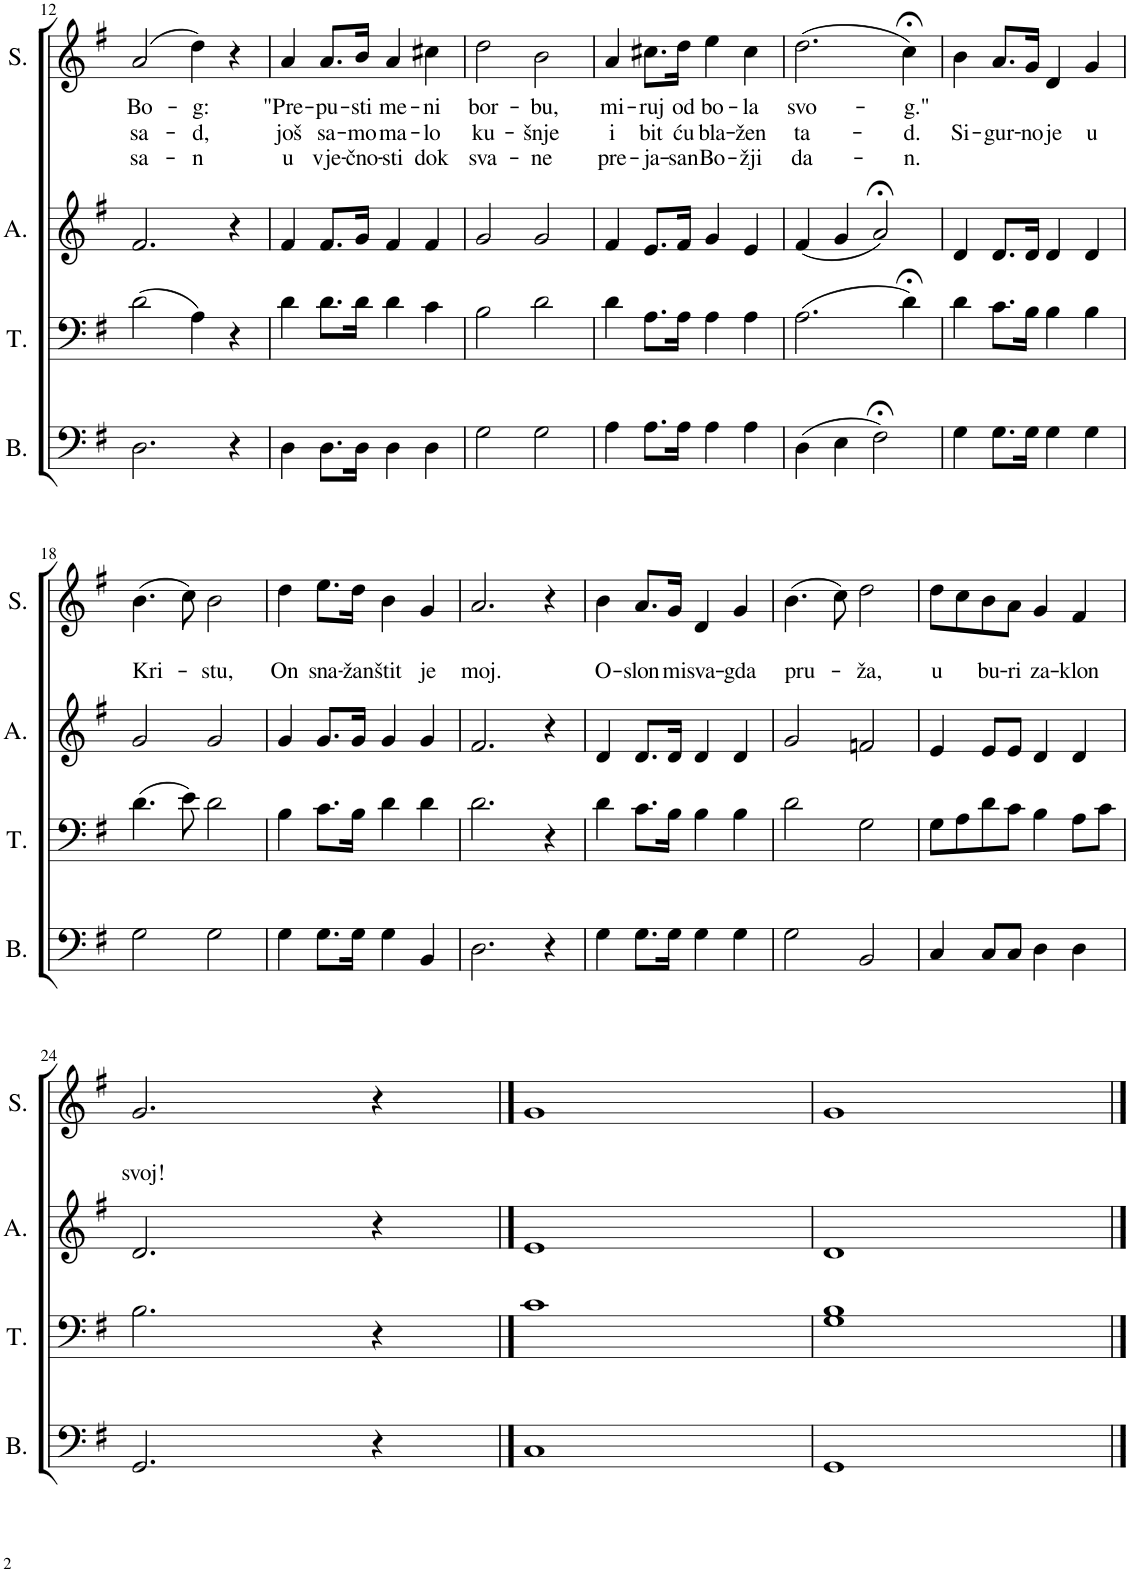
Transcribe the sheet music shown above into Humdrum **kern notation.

**kern	**kern	**kern	**kern	**text	**text	**text
*part4	*part3	*part2	*part1	*part1	*part1	*part1
*staff4	*staff3	*staff2	*staff1	*staff1	*staff1	*staff1
*I"Bass	*I"Tenor	*I"Alto	*I"Soprano	*	*	*
*I'B.	*I'T.	*I'A.	*I'S.	*	*	*
!!LO:PB:g=z
*clefF4	*clefF4	*clefG2	*clefG2	*	*	*
*k[f#]	*k[f#]	*k[f#]	*k[f#]	*	*	*
*M4/4	*M4/4	*M4/4	*M4/4	*	*	*
*met(c)	*met(c)	*met(c)	*met(c)	*	*	*
=12	=12	=12	=12	=12	=12	=12
!	!	!	!	!LO:LY:b	!LO:LY:b	!LO:LY:b
2.D\	(2d\	2.f#/	(2a/	Bo-	sa-	sa-
!	!	!	!	!LO:LY:b	!LO:LY:b	!LO:LY:b
.	4A\)	.	4dd\)	-g:	-d,	n
4r	4r	4r	4r	.	.	.
=13	=13	=13	=13	=13	=13	=13
!	!	!	!	!LO:LY:b	!LO:LY:b	!LO:LY:b
4D\	4d\	4f#/	4a/	"Pre-	još	u
!	!	!	!	!LO:LY:b	!LO:LY:b	!LO:LY:b
8.D\L	8.d\L	8.f#/L	8.a/L	-pu-	sa-	vje-
!	!	!	!	!LO:LY:b	!LO:LY:b	!LO:LY:b
16D\Jk	16d\Jk	16g/Jk	16b/Jk	-sti	-mo	-čno-
!	!	!	!	!LO:LY:b	!LO:LY:b	!LO:LY:b
4D\	4d\	4f#/	4a/	me-	ma-	-sti
!	!	!	!	!LO:LY:b	!LO:LY:b	!LO:LY:b
4D\	4c\	4f#/	4cc#X\	-ni	-lo	dok
=14	=14	=14	=14	=14	=14	=14
!	!	!	!	!LO:LY:b	!LO:LY:b	!LO:LY:b
2G\	2B\	2g/	2dd\	bor-	ku-	sva-
!	!	!	!	!LO:LY:b	!LO:LY:b	!LO:LY:b
2G\	2d\	2g/	2b\	-bu,	-šnje	-ne
=15	=15	=15	=15	=15	=15	=15
!	!	!	!	!LO:LY:b	!LO:LY:b	!LO:LY:b
4A\	4d\	4f#/	4a/	mi-	i	pre-
!	!	!	!	!LO:LY:b	!LO:LY:b	!LO:LY:b
8.A\L	8.A\L	8.e/L	8.cc#X\L	-ruj	bit	-ja-
!	!	!	!	!LO:LY:b	!LO:LY:b	!LO:LY:b
16A\Jk	16A\Jk	16f#/Jk	16dd\Jk	od	ću	-san
!	!	!	!	!LO:LY:b	!LO:LY:b	!LO:LY:b
4A\	4A\	4g/	4ee\	bo-	bla-	Bo-
!	!	!	!	!LO:LY:b	!LO:LY:b	!LO:LY:b
4A\	4A\	4e/	4cc#\	-la	-žen	-žji
=16	=16	=16	=16	=16	=16	=16
!	!	!	!	!LO:LY:b	!LO:LY:b	!LO:LY:b
(4D\	(2.A\	(4f#/	(2.dd\	svo-	ta-	da-
4E\	.	4g/	.	.	.	.
2F#;<\)	.	2a;</)	.	.	.	.
!	!	!	!	!LO:LY:b	!LO:LY:b	!LO:LY:b
.	4d;<\)	.	4cc;<\)	-g."	-d.	-n.
=17	=17	=17	=17	=17	=17	=17
!	!	!	!	!	!LO:LY:b	!
4G\	4d\	4d/	4b\	.	Si-	.
!	!	!	!	!	!LO:LY:b	!
8.G\L	8.c\L	8.d/L	8.a/L	.	-gur-	.
!	!	!	!	!	!LO:LY:b	!
16G\Jk	16B\Jk	16d/Jk	16g/Jk	.	-no	.
!	!	!	!	!	!LO:LY:b	!
4G\	4B\	4d/	4d/	.	je	.
!	!	!	!	!	!LO:LY:b	!
4G\	4B\	4d/	4g/	.	u	.
!!LO:LB:g=z
=18	=18	=18	=18	=18	=18	=18
!	!	!	!	!	!LO:LY:b	!
2G\	(4.d\	2g/	(4.b\	.	Kri-	.
.	8e\)	.	8cc\)	.	.	.
!	!	!	!	!	!LO:LY:b	!
2G\	2d\	2g/	2b\	.	-stu,	.
=19	=19	=19	=19	=19	=19	=19
!	!	!	!	!	!LO:LY:b	!
4G\	4B\	4g/	4dd\	.	On	.
!	!	!	!	!	!LO:LY:b	!
8.G\L	8.c\L	8.g/L	8.ee\L	.	sna-	.
!	!	!	!	!	!LO:LY:b	!
16G\Jk	16B\Jk	16g/Jk	16dd\Jk	.	-žan	.
!	!	!	!	!	!LO:LY:b	!
4G\	4d\	4g/	4b\	.	štit	.
!	!	!	!	!	!LO:LY:b	!
4BB/	4d\	4g/	4g/	.	je	.
=20	=20	=20	=20	=20	=20	=20
!	!	!	!	!	!LO:LY:b	!
2.D\	2.d\	2.f#/	2.a/	.	moj.	.
4r	4r	4r	4r	.	.	.
=21	=21	=21	=21	=21	=21	=21
!	!	!	!	!	!LO:LY:b	!
4G\	4d\	4d/	4b\	.	O-	.
!	!	!	!	!	!LO:LY:b	!
8.G\L	8.c\L	8.d/L	8.a/L	.	-slon	.
!	!	!	!	!	!LO:LY:b	!
16G\Jk	16B\Jk	16d/Jk	16g/Jk	.	mi	.
!	!	!	!	!	!LO:LY:b	!
4G\	4B\	4d/	4d/	.	sva-	.
!	!	!	!	!	!LO:LY:b	!
4G\	4B\	4d/	4g/	.	-gda	.
=22	=22	=22	=22	=22	=22	=22
!	!	!	!	!	!LO:LY:b	!
2G\	2d\	2g/	(4.b\	.	pru-	.
.	.	.	8cc\)	.	.	.
!	!	!	!	!	!LO:LY:b	!
2BB/	2G\	2fn/	2dd\	.	-ža,	.
=23	=23	=23	=23	=23	=23	=23
!	!	!	!	!	!LO:LY:b	!
4C/	8G\L	4e/	8dd\L	.	u	.
.	8A\	.	8cc\	.	.	.
!	!	!	!	!	!LO:LY:b	!
8C/L	8d\	8e/L	8b\	.	bu-	.
!	!	!	!	!	!LO:LY:b	!
8C/J	8c\J	8e/J	8a\J	.	-ri	.
!	!	!	!	!	!LO:LY:b	!
4D\	4B\	4d/	4g/	.	za-	.
!	!	!	!	!	!LO:LY:b	!
4D\	8A\L	4d/	4f#/	.	-klon	.
.	8c\J	.	.	.	.	.
!!LO:LB:g=z
=24	=24	=24	=24	=24	=24	=24
!	!	!	!	!	!LO:LY:b	!
2.GG/	2.B\	2.d/	2.g/	.	svoj!	.
4r	4r	4r	4r	.	.	.
==25	==25	==25	==25	==25	==25	==25
1C	1c	1e	1g	.	.	.
=26	=26	=26	=26	=26	=26	=26
1GG	1G 1B	1d	1g	.	.	.
==	==	==	==	==	==	==
*-	*-	*-	*-	*-	*-	*-
